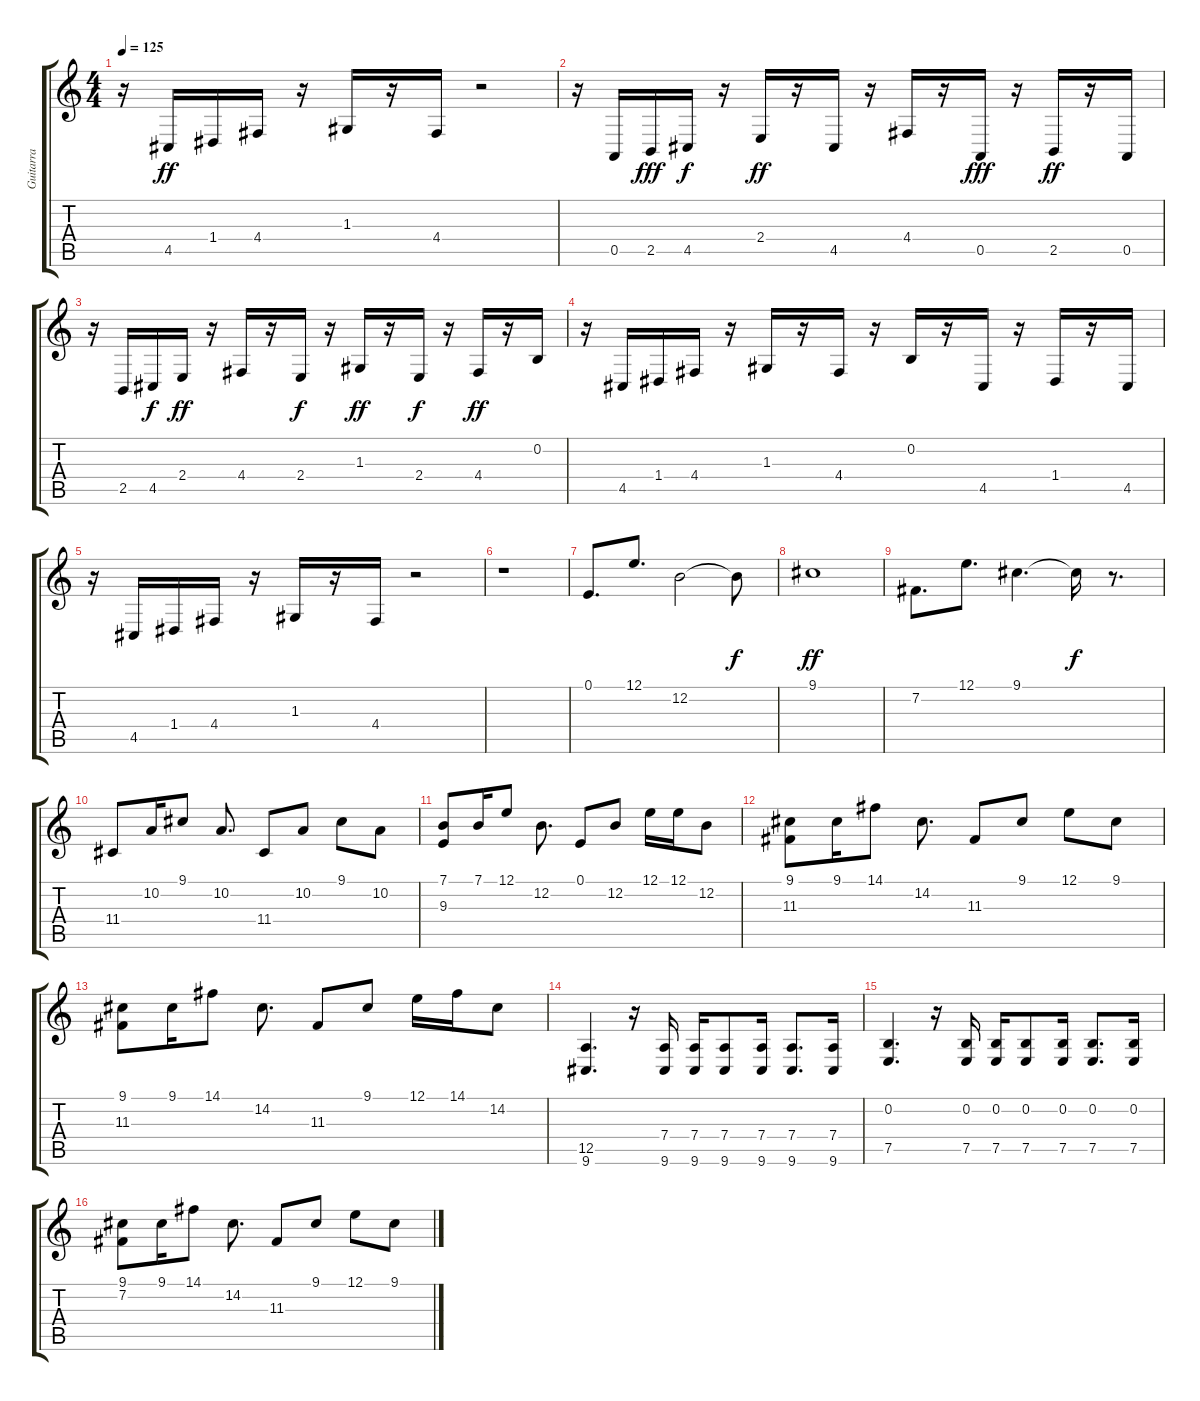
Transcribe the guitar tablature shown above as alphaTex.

\track ("Guitarra" "Guitarra") {instrument stringensemble1}
\staff {score tabs}
\tuning (E4 B3 G3 D3 A2 E2) {hide}
\ts (4 4)
\tempo 125
\clef g2
\ks c
r.16{dy ff} 4.5.16 1.4.16 4.4.16 r.16 1.3.16 r.16 4.4.16 r.2 |
r.16 0.5.16 2.5.16{dy fff} 4.5.16{dy f} r.16 2.4.16{dy ff} r.16 4.5.16 r.16 4.4.16 r.16 0.5.16{dy fff} r.16 2.5.16{dy ff} r.16 0.5.16 |
r.16 2.5.16 4.5.16{dy f} 2.4.16{dy ff} r.16 4.4.16 r.16 2.4.16{dy f} r.16 1.3.16{dy ff} r.16 2.4.16{dy f} r.16 4.4.16{dy ff} r.16 0.2.16 |
r.16 4.5.16 1.4.16 4.4.16 r.16 1.3.16 r.16 4.4.16 r.16 0.2.16 r.16 4.5.16 r.16 1.4.16 r.16 4.5.16 |
r.16 4.5.16 1.4.16 4.4.16 r.16 1.3.16 r.16 4.4.16 r.2 |
r.1 |
0.1.8{d instrument electricguitarclean} 12.1.8{d} 12.2.2 12.2{t}.8{dy f} |
9.1.1{dy ff} |
7.2.8{d} 12.1.8{d} 9.1.4{d} 9.1{t}.16{dy f} r.8{d} |
11.4.8 10.2.16 9.1.8 10.2.8{d} 11.4.8 10.2.8 9.1.8 10.2.8 |
(7.1 9.3).8 7.1.16 12.1.8 12.2.8{d} 0.1.8 12.2.8 12.1.16 12.1.16 12.2.8 |
(9.1 11.3).8 9.1.16 14.1.8 14.2.8{d} 11.3.8 9.1.8 12.1.8 9.1.8 |
(9.1 11.3).8 9.1.16 14.1.8 14.2.8{d} 11.3.8 9.1.8 12.1.16 14.1.16 14.2.8 |
(12.5 9.6).4{d instrument distortionguitar} r.16 (7.4 9.6).16 (7.4 9.6).16 (7.4 9.6).8 (7.4 9.6).16 (7.4 9.6).8{d} (7.4 9.6).16 |
(0.2 7.5).4{d} r.16 (0.2 7.5).16 (0.2 7.5).16 (0.2 7.5).8 (0.2 7.5).16 (0.2 7.5).8{d} (0.2 7.5).16 |
(9.1 7.2).8{instrument electricguitarclean} 9.1.16 14.1.8 14.2.8{d} 11.3.8 9.1.8 12.1.8 9.1.8
